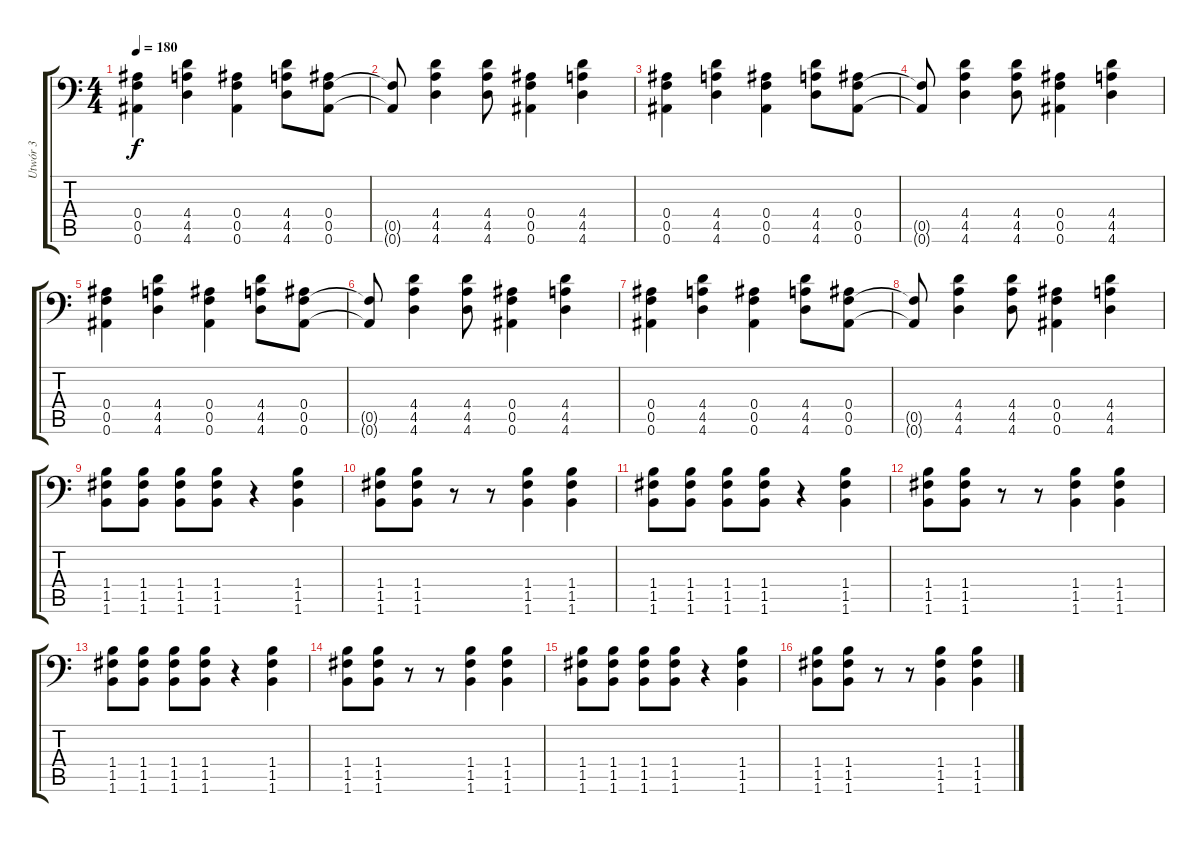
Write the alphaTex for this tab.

\track ("Utwór 3" "Utwór 3") {instrument distortionguitar}
\staff {score tabs}
\tuning (C4 G3 Eb3 Bb2 F2 Bb1) {hide}
\ts (4 4)
\tempo 180
\clef f4
\ks c
(0.4 0.5 0.6).4{dy f} (4.4 4.5 4.6).4 (0.4 0.5 0.6).4 (4.4 4.5 4.6).8 (0.4 0.5 0.6).8 |
(0.5{t} 0.6{t}).8 (4.4 4.5 4.6).4 (4.4 4.5 4.6).8 (0.4 0.5 0.6).4 (4.4 4.5 4.6).4 |
(0.4 0.5 0.6).4 (4.4 4.5 4.6).4 (0.4 0.5 0.6).4 (4.4 4.5 4.6).8 (0.4 0.5 0.6).8 |
(0.5{t} 0.6{t}).8 (4.4 4.5 4.6).4 (4.4 4.5 4.6).8 (0.4 0.5 0.6).4 (4.4 4.5 4.6).4 |
(0.4 0.5 0.6).4 (4.4 4.5 4.6).4 (0.4 0.5 0.6).4 (4.4 4.5 4.6).8 (0.4 0.5 0.6).8 |
(0.5{t} 0.6{t}).8 (4.4 4.5 4.6).4 (4.4 4.5 4.6).8 (0.4 0.5 0.6).4 (4.4 4.5 4.6).4 |
(0.4 0.5 0.6).4 (4.4 4.5 4.6).4 (0.4 0.5 0.6).4 (4.4 4.5 4.6).8 (0.4 0.5 0.6).8 |
(0.5{t} 0.6{t}).8 (4.4 4.5 4.6).4 (4.4 4.5 4.6).8 (0.4 0.5 0.6).4 (4.4 4.5 4.6).4 |
(1.4 1.5 1.6).8 (1.4 1.5 1.6).8 (1.4 1.5 1.6).8 (1.4 1.5 1.6).8 r.4 (1.4 1.5 1.6).4 |
(1.4 1.5 1.6).8 (1.4 1.5 1.6).8 r.8 r.8 (1.4 1.5 1.6).4 (1.4 1.5 1.6).4 |
(1.4 1.5 1.6).8 (1.4 1.5 1.6).8 (1.4 1.5 1.6).8 (1.4 1.5 1.6).8 r.4 (1.4 1.5 1.6).4 |
(1.4 1.5 1.6).8 (1.4 1.5 1.6).8 r.8 r.8 (1.4 1.5 1.6).4 (1.4 1.5 1.6).4 |
(1.4 1.5 1.6).8 (1.4 1.5 1.6).8 (1.4 1.5 1.6).8 (1.4 1.5 1.6).8 r.4 (1.4 1.5 1.6).4 |
(1.4 1.5 1.6).8 (1.4 1.5 1.6).8 r.8 r.8 (1.4 1.5 1.6).4 (1.4 1.5 1.6).4 |
(1.4 1.5 1.6).8 (1.4 1.5 1.6).8 (1.4 1.5 1.6).8 (1.4 1.5 1.6).8 r.4 (1.4 1.5 1.6).4 |
(1.4 1.5 1.6).8 (1.4 1.5 1.6).8 r.8 r.8 (1.4 1.5 1.6).4 (1.4 1.5 1.6).4
